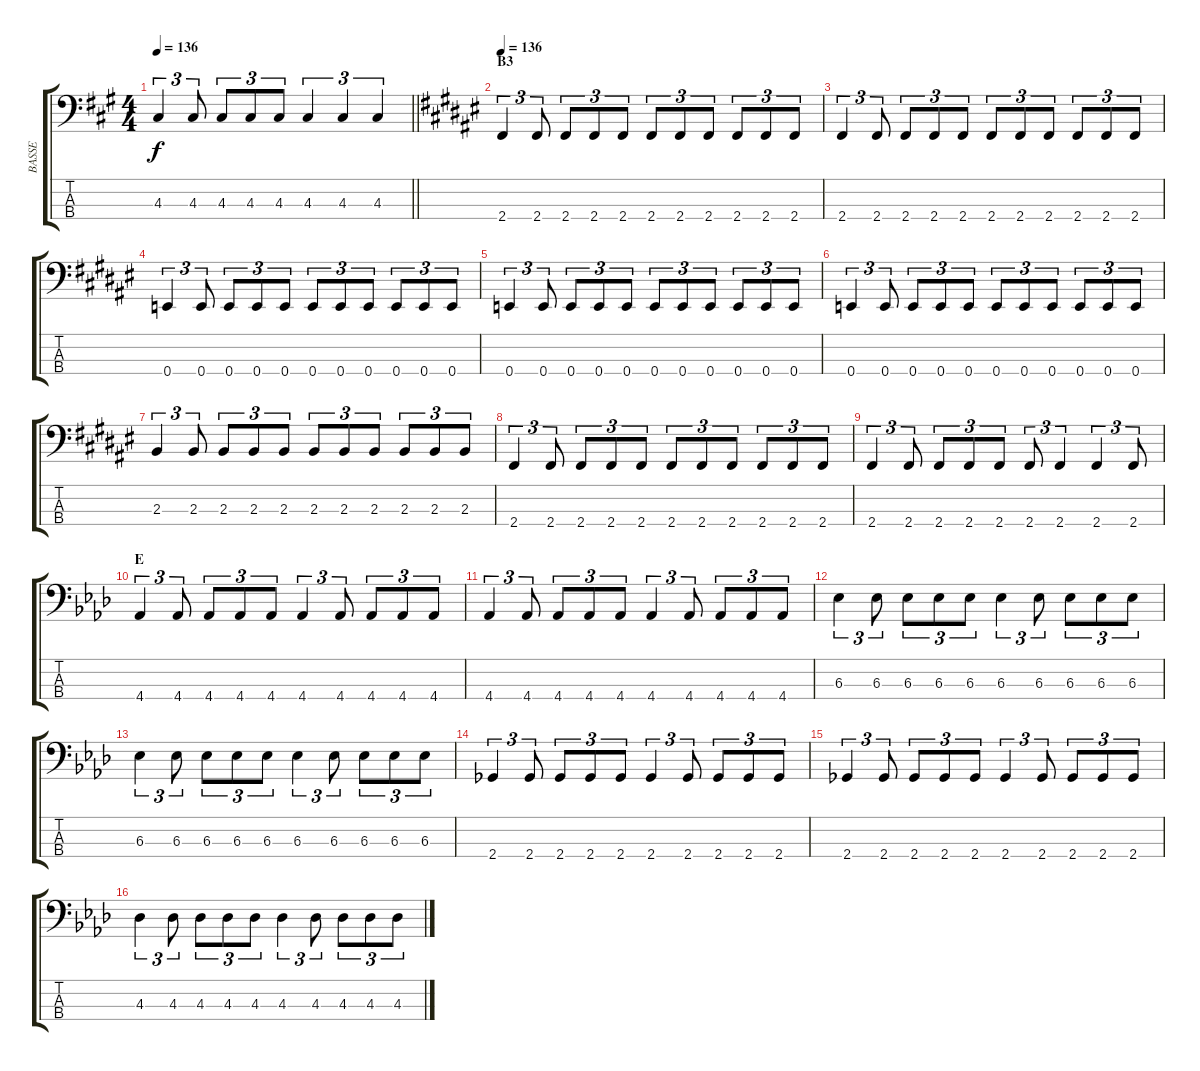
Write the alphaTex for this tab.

\track ("BASSE" "BASSE") {instrument synthbass1}
\staff {score tabs}
\tuning (G2 D2 A1 E1) {hide}
\ts (4 4)
\tempo 136
\clef f4
\barLineRight lightlight
\ks a
4.3.4{tu (3 2) dy f} 4.3.8{tu (3 2)} 4.3.8{tu (3 2)} 4.3.8{tu (3 2)} 4.3.8{tu (3 2)} 4.3.4{tu (3 2)} 4.3.4{tu (3 2)} 4.3.4{tu (3 2)} |
\section ("" "B3")
\tempo 136
\ks f#
2.4.4{tu (3 2)} 2.4.8{tu (3 2)} 2.4.8{tu (3 2)} 2.4.8{tu (3 2)} 2.4.8{tu (3 2)} 2.4.8{tu (3 2)} 2.4.8{tu (3 2)} 2.4.8{tu (3 2)} 2.4.8{tu (3 2)} 2.4.8{tu (3 2)} 2.4.8{tu (3 2)} |
2.4.4{tu (3 2)} 2.4.8{tu (3 2)} 2.4.8{tu (3 2)} 2.4.8{tu (3 2)} 2.4.8{tu (3 2)} 2.4.8{tu (3 2)} 2.4.8{tu (3 2)} 2.4.8{tu (3 2)} 2.4.8{tu (3 2)} 2.4.8{tu (3 2)} 2.4.8{tu (3 2)} |
0.4.4{tu (3 2)} 0.4.8{tu (3 2)} 0.4.8{tu (3 2)} 0.4.8{tu (3 2)} 0.4.8{tu (3 2)} 0.4.8{tu (3 2)} 0.4.8{tu (3 2)} 0.4.8{tu (3 2)} 0.4.8{tu (3 2)} 0.4.8{tu (3 2)} 0.4.8{tu (3 2)} |
0.4.4{tu (3 2)} 0.4.8{tu (3 2)} 0.4.8{tu (3 2)} 0.4.8{tu (3 2)} 0.4.8{tu (3 2)} 0.4.8{tu (3 2)} 0.4.8{tu (3 2)} 0.4.8{tu (3 2)} 0.4.8{tu (3 2)} 0.4.8{tu (3 2)} 0.4.8{tu (3 2)} |
0.4.4{tu (3 2)} 0.4.8{tu (3 2)} 0.4.8{tu (3 2)} 0.4.8{tu (3 2)} 0.4.8{tu (3 2)} 0.4.8{tu (3 2)} 0.4.8{tu (3 2)} 0.4.8{tu (3 2)} 0.4.8{tu (3 2)} 0.4.8{tu (3 2)} 0.4.8{tu (3 2)} |
2.3.4{tu (3 2)} 2.3.8{tu (3 2)} 2.3.8{tu (3 2)} 2.3.8{tu (3 2)} 2.3.8{tu (3 2)} 2.3.8{tu (3 2)} 2.3.8{tu (3 2)} 2.3.8{tu (3 2)} 2.3.8{tu (3 2)} 2.3.8{tu (3 2)} 2.3.8{tu (3 2)} |
2.4.4{tu (3 2)} 2.4.8{tu (3 2)} 2.4.8{tu (3 2)} 2.4.8{tu (3 2)} 2.4.8{tu (3 2)} 2.4.8{tu (3 2)} 2.4.8{tu (3 2)} 2.4.8{tu (3 2)} 2.4.8{tu (3 2)} 2.4.8{tu (3 2)} 2.4.8{tu (3 2)} |
2.4.4{tu (3 2)} 2.4.8{tu (3 2)} 2.4.8{tu (3 2)} 2.4.8{tu (3 2)} 2.4.8{tu (3 2)} 2.4.8{tu (3 2)} 2.4.4{tu (3 2)} 2.4.4{tu (3 2)} 2.4.8{tu (3 2)} |
\section ("" "E")
\ks ab
4.4.4{tu (3 2)} 4.4.8{tu (3 2)} 4.4.8{tu (3 2)} 4.4.8{tu (3 2)} 4.4.8{tu (3 2)} 4.4.4{tu (3 2)} 4.4.8{tu (3 2)} 4.4.8{tu (3 2)} 4.4.8{tu (3 2)} 4.4.8{tu (3 2)} |
4.4.4{tu (3 2)} 4.4.8{tu (3 2)} 4.4.8{tu (3 2)} 4.4.8{tu (3 2)} 4.4.8{tu (3 2)} 4.4.4{tu (3 2)} 4.4.8{tu (3 2)} 4.4.8{tu (3 2)} 4.4.8{tu (3 2)} 4.4.8{tu (3 2)} |
6.3.4{tu (3 2)} 6.3.8{tu (3 2)} 6.3.8{tu (3 2)} 6.3.8{tu (3 2)} 6.3.8{tu (3 2)} 6.3.4{tu (3 2)} 6.3.8{tu (3 2)} 6.3.8{tu (3 2)} 6.3.8{tu (3 2)} 6.3.8{tu (3 2)} |
6.3.4{tu (3 2)} 6.3.8{tu (3 2)} 6.3.8{tu (3 2)} 6.3.8{tu (3 2)} 6.3.8{tu (3 2)} 6.3.4{tu (3 2)} 6.3.8{tu (3 2)} 6.3.8{tu (3 2)} 6.3.8{tu (3 2)} 6.3.8{tu (3 2)} |
2.4.4{tu (3 2)} 2.4.8{tu (3 2)} 2.4.8{tu (3 2)} 2.4.8{tu (3 2)} 2.4.8{tu (3 2)} 2.4.4{tu (3 2)} 2.4.8{tu (3 2)} 2.4.8{tu (3 2)} 2.4.8{tu (3 2)} 2.4.8{tu (3 2)} |
2.4.4{tu (3 2)} 2.4.8{tu (3 2)} 2.4.8{tu (3 2)} 2.4.8{tu (3 2)} 2.4.8{tu (3 2)} 2.4.4{tu (3 2)} 2.4.8{tu (3 2)} 2.4.8{tu (3 2)} 2.4.8{tu (3 2)} 2.4.8{tu (3 2)} |
4.3.4{tu (3 2)} 4.3.8{tu (3 2)} 4.3.8{tu (3 2)} 4.3.8{tu (3 2)} 4.3.8{tu (3 2)} 4.3.4{tu (3 2)} 4.3.8{tu (3 2)} 4.3.8{tu (3 2)} 4.3.8{tu (3 2)} 4.3.8{tu (3 2)}
